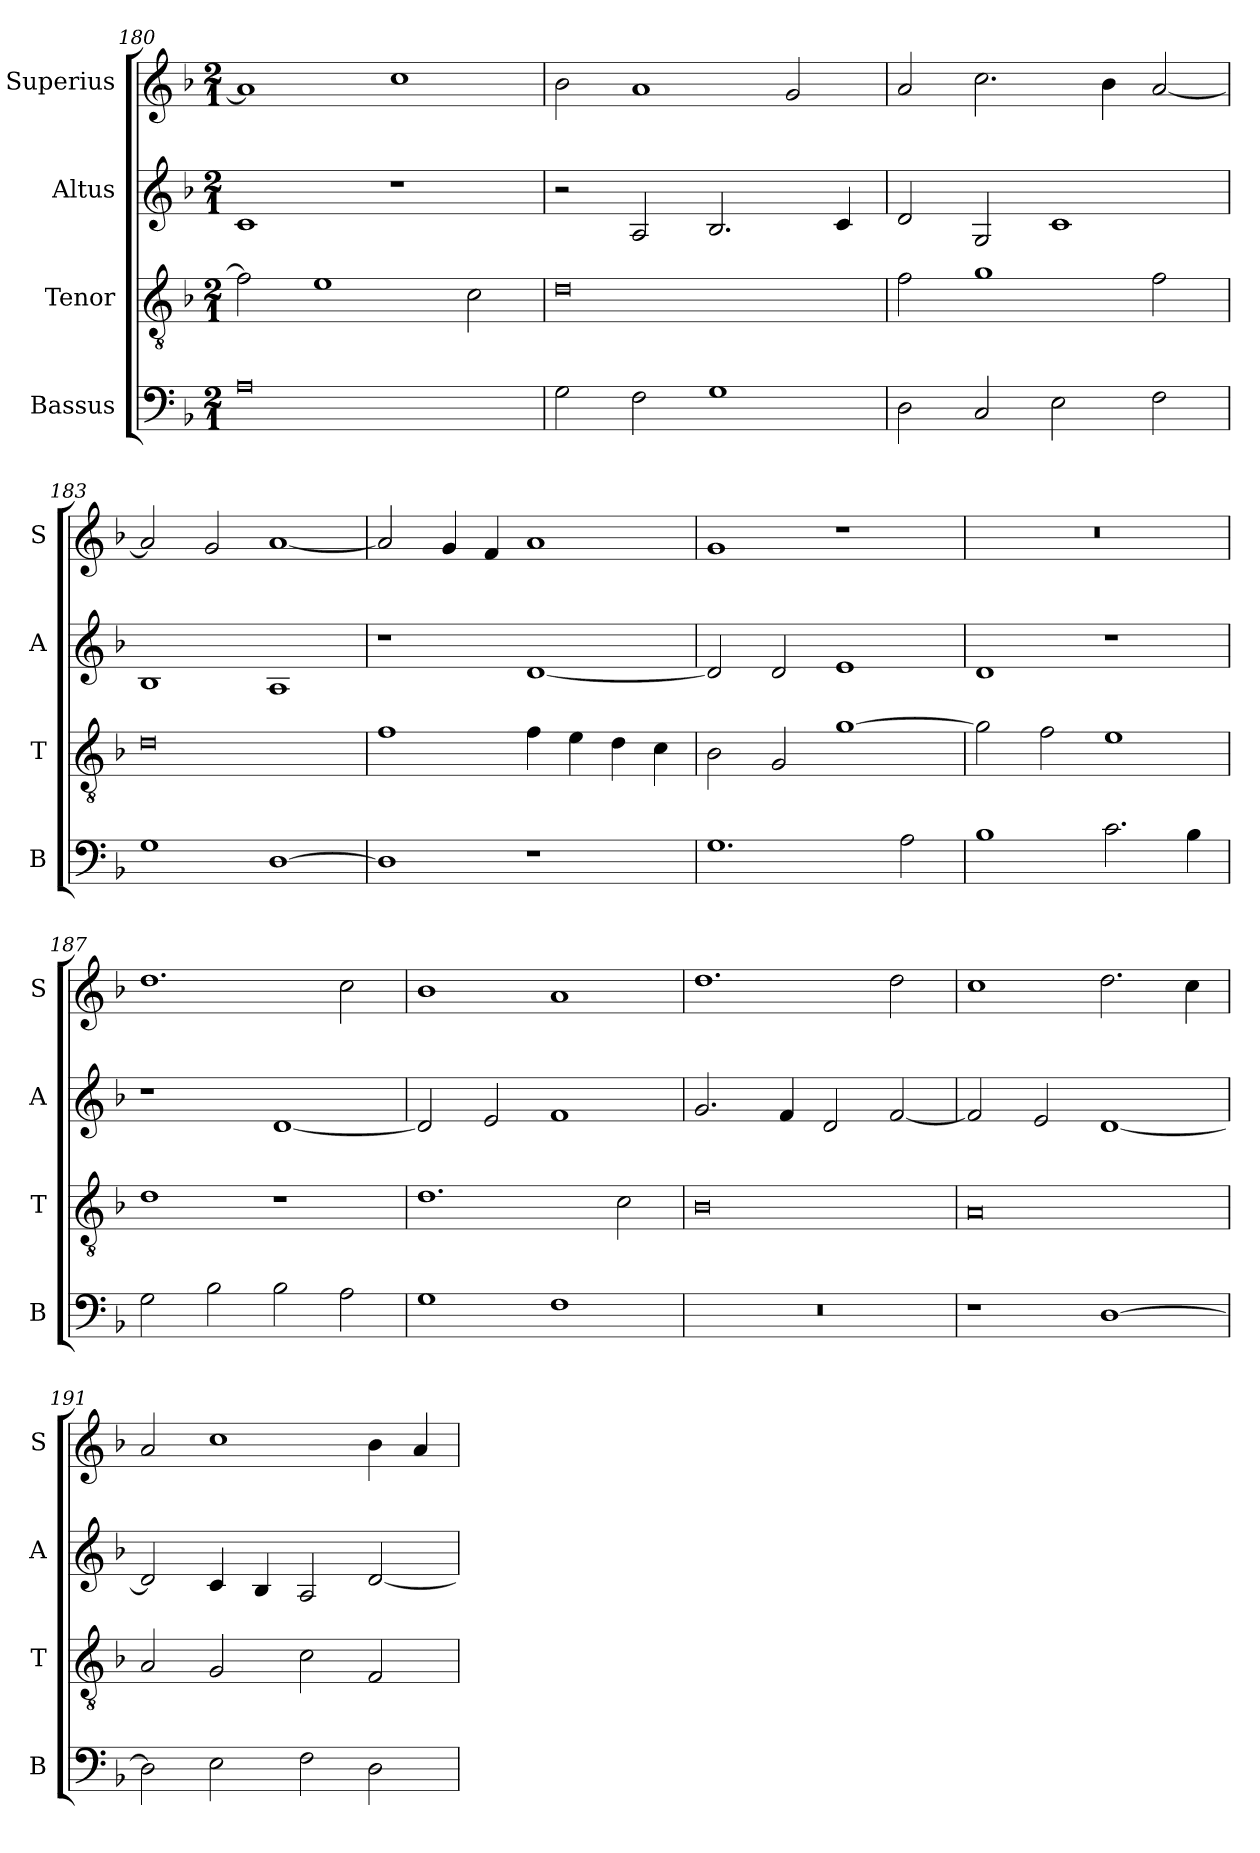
**kern	**kern	**kern	**kern
*part4	*part3	*part2	*part1
*staff4	*staff3	*staff2	*staff1
*I"Bassus	*I"Tenor	*I"Altus	*I"Superius
*I'B	*I'T	*I'A	*I'S
*clefF4	*clefGv2	*clefG2	*clefG2
*k[b-]	*k[b-]	*k[b-]	*k[b-]
*F:	*F:	*F:	*F:
*M2/1	*M2/1	*M2/1	*M2/1
=180	=180	=180	=180
0A	2f]	1c	1a]
.	1e	.	.
.	.	1r	1cc
.	2c	.	.
=181	=181	=181	=181
2G	0d	2r	2b-
2F	.	2A	1a
1G	.	2.B-	.
.	.	.	2g
.	.	4c	.
=182	=182	=182	=182
2D	2f	2d	2a
2C	1g	2G	2.cc
2E	.	1c	.
.	.	.	4b-
2F	2f	.	[2a
=183	=183	=183	=183
1G	0d	1B-	2a]
.	.	.	2g
[1D	.	1A	[1a
=184	=184	=184	=184
1D]	1f	1r	2a]
.	.	.	4g
.	.	.	4f
1r	4f	[1d	1a
.	4e	.	.
.	4d	.	.
.	4c	.	.
=185	=185	=185	=185
1.G	2B-	2d]	1g
.	2G	2d	.
.	[1g	1e	1r
2A	.	.	.
=186	=186	=186	=186
1B-	2g]	1d	0r
.	2f	.	.
2.c	1e	1r	.
4B-	.	.	.
=187	=187	=187	=187
2G	1d	1r	1.dd
2B-	.	.	.
2B-	1r	[1d	.
2A	.	.	2cc
=188	=188	=188	=188
1G	1.d	2d]	1b-
.	.	2e	.
1F	.	1f	1a
.	2c	.	.
=189	=189	=189	=189
0r	0B-	2.g	1.dd
.	.	4f	.
.	.	2d	.
.	.	[2f	2dd
=190	=190	=190	=190
1r	0A	2f]	1cc
.	.	2e	.
[1D	.	[1d	2.dd
.	.	.	4cc
=191	=191	=191	=191
2D]	2A	2d]	2a
2E	2G	4c	1cc
.	.	4B-	.
2F	2c	2A	.
2D	2F	[2d	4b-
.	.	.	4a
=	=	=	=
*-	*-	*-	*-
